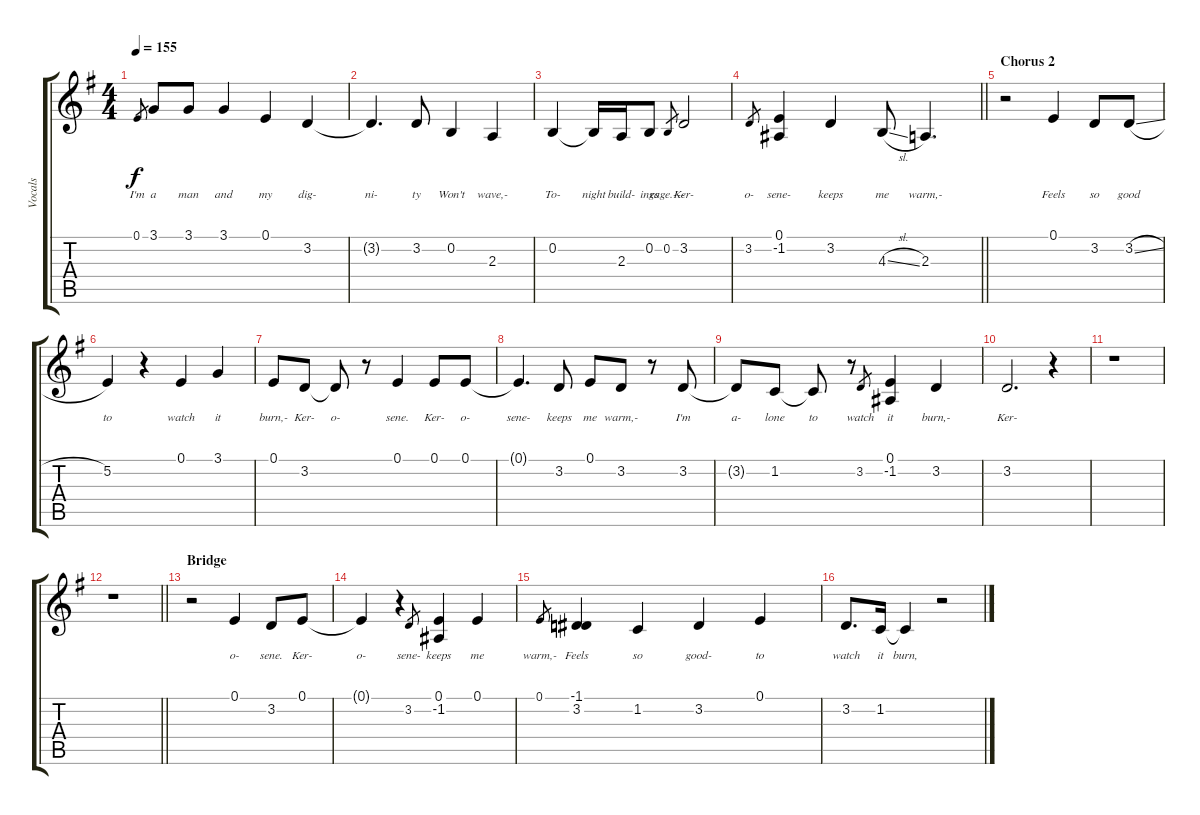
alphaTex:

\track ("Vocals" "Vocals") {instrument bassoon}
\staff {score tabs}
\tuning (E4 B3 G3 D3 A2 E2) {hide}
\ts (4 4)
\tempo 155
\clef g2
\ks g
0.1.8{lyrics (0 "I'm") lyrics (1 "") lyrics (2 "") lyrics (3 "") lyrics (4 "") gr dy f} 3.1.8{lyrics (0 "a") lyrics (1 "") lyrics (2 "") lyrics (3 "") lyrics (4 "")} 3.1.8{lyrics (0 "man") lyrics (1 "") lyrics (2 "") lyrics (3 "") lyrics (4 "")} 3.1.4{lyrics (0 "and") lyrics (1 "") lyrics (2 "") lyrics (3 "") lyrics (4 "")} 0.1.4{lyrics (0 "my") lyrics (1 "") lyrics (2 "") lyrics (3 "") lyrics (4 "")} 3.2.4{lyrics (0 "dig-") lyrics (1 "") lyrics (2 "") lyrics (3 "") lyrics (4 "")} |
3.2{t}.4{d lyrics (0 "ni-") lyrics (1 "") lyrics (2 "") lyrics (3 "") lyrics (4 "")} 3.2.8{lyrics (0 "ty") lyrics (1 "") lyrics (2 "") lyrics (3 "") lyrics (4 "")} 0.2.4{lyrics (0 "Won't") lyrics (1 "") lyrics (2 "") lyrics (3 "") lyrics (4 "")} 2.3.4{lyrics (0 "wave,-") lyrics (1 "") lyrics (2 "") lyrics (3 "") lyrics (4 "")} |
0.2.4{lyrics (0 "To-") lyrics (1 "") lyrics (2 "") lyrics (3 "") lyrics (4 "")} 0.2{t}.16{lyrics (0 "night") lyrics (1 "") lyrics (2 "") lyrics (3 "") lyrics (4 "")} 2.3.16{lyrics (0 "build-") lyrics (1 "") lyrics (2 "") lyrics (3 "") lyrics (4 "")} 0.2.8{lyrics (0 "ings") lyrics (1 "") lyrics (2 "") lyrics (3 "") lyrics (4 "")} 0.2.8{lyrics (0 "rage.---") lyrics (1 "") lyrics (2 "") lyrics (3 "") lyrics (4 "") gr} 3.2.2{lyrics (0 "Ker-") lyrics (1 "") lyrics (2 "") lyrics (3 "") lyrics (4 "")} |
\barLineRight lightlight
3.2.8{lyrics (0 "o-") lyrics (1 "") lyrics (2 "") lyrics (3 "") lyrics (4 "") gr} (0.1 -1.2).4{lyrics (0 "sene-") lyrics (1 "") lyrics (2 "") lyrics (3 "") lyrics (4 "")} 3.2.4{lyrics (0 "keeps") lyrics (1 "") lyrics (2 "") lyrics (3 "") lyrics (4 "")} 4.3{sl}.8{lyrics (0 "me") lyrics (1 "") lyrics (2 "") lyrics (3 "") lyrics (4 "")} 2.3.4{d lyrics (0 "warm,-") lyrics (1 "") lyrics (2 "") lyrics (3 "") lyrics (4 "")} |
\section ("" "Chorus 2")
r.2 0.1.4{lyrics (0 "Feels") lyrics (1 "") lyrics (2 "") lyrics (3 "") lyrics (4 "")} 3.2.8{lyrics (0 "so") lyrics (1 "") lyrics (2 "") lyrics (3 "") lyrics (4 "")} 3.2{sl}.8{lyrics (0 "good") lyrics (1 "") lyrics (2 "") lyrics (3 "") lyrics (4 "")} |
5.2.4{lyrics (0 "to") lyrics (1 "") lyrics (2 "") lyrics (3 "") lyrics (4 "")} r.4 0.1.4{lyrics (0 "watch") lyrics (1 "") lyrics (2 "") lyrics (3 "") lyrics (4 "")} 3.1.4{lyrics (0 "it") lyrics (1 "") lyrics (2 "") lyrics (3 "") lyrics (4 "")} |
0.1.8{lyrics (0 "burn,-") lyrics (1 "") lyrics (2 "") lyrics (3 "") lyrics (4 "")} 3.2.8{lyrics (0 "Ker-") lyrics (1 "") lyrics (2 "") lyrics (3 "") lyrics (4 "")} 3.2{t}.8{lyrics (0 "o-") lyrics (1 "") lyrics (2 "") lyrics (3 "") lyrics (4 "")} r.8 0.1.4{lyrics (0 "sene.") lyrics (1 "") lyrics (2 "") lyrics (3 "") lyrics (4 "")} 0.1.8{lyrics (0 "Ker-") lyrics (1 "") lyrics (2 "") lyrics (3 "") lyrics (4 "")} 0.1.8{lyrics (0 "o-") lyrics (1 "") lyrics (2 "") lyrics (3 "") lyrics (4 "")} |
0.1{t}.4{d lyrics (0 "sene-") lyrics (1 "") lyrics (2 "") lyrics (3 "") lyrics (4 "")} 3.2.8{lyrics (0 "keeps") lyrics (1 "") lyrics (2 "") lyrics (3 "") lyrics (4 "")} 0.1.8{lyrics (0 "me") lyrics (1 "") lyrics (2 "") lyrics (3 "") lyrics (4 "")} 3.2.8{lyrics (0 "warm,-") lyrics (1 "") lyrics (2 "") lyrics (3 "") lyrics (4 "")} r.8 3.2.8{lyrics (0 "I'm") lyrics (1 "") lyrics (2 "") lyrics (3 "") lyrics (4 "")} |
3.2{t}.8{lyrics (0 "a-") lyrics (1 "") lyrics (2 "") lyrics (3 "") lyrics (4 "")} 1.2.8{lyrics (0 "lone") lyrics (1 "") lyrics (2 "") lyrics (3 "") lyrics (4 "")} 1.2{t}.8{lyrics (0 "to") lyrics (1 "") lyrics (2 "") lyrics (3 "") lyrics (4 "")} r.8 3.2.8{lyrics (0 "watch") lyrics (1 "") lyrics (2 "") lyrics (3 "") lyrics (4 "") gr} (0.1 -1.2).4{lyrics (0 "it") lyrics (1 "") lyrics (2 "") lyrics (3 "") lyrics (4 "")} 3.2.4{lyrics (0 "burn,-") lyrics (1 "") lyrics (2 "") lyrics (3 "") lyrics (4 "")} |
3.2.2{d lyrics (0 "Ker-") lyrics (1 "") lyrics (2 "") lyrics (3 "") lyrics (4 "")} r.4 |
r.1 |
\barLineRight lightlight
r.1 |
\section ("" "Bridge")
r.2 0.1.4{lyrics (0 "o-") lyrics (1 "") lyrics (2 "") lyrics (3 "") lyrics (4 "")} 3.2.8{lyrics (0 "sene.") lyrics (1 "") lyrics (2 "") lyrics (3 "") lyrics (4 "")} 0.1.8{lyrics (0 "Ker-") lyrics (1 "") lyrics (2 "") lyrics (3 "") lyrics (4 "")} |
0.1{t}.4{lyrics (0 "o-") lyrics (1 "") lyrics (2 "") lyrics (3 "") lyrics (4 "")} r.4 3.2.8{lyrics (0 "sene-") lyrics (1 "") lyrics (2 "") lyrics (3 "") lyrics (4 "") gr} (0.1 -1.2).4{lyrics (0 "keeps") lyrics (1 "") lyrics (2 "") lyrics (3 "") lyrics (4 "")} 0.1.4{lyrics (0 "me") lyrics (1 "") lyrics (2 "") lyrics (3 "") lyrics (4 "")} |
0.1.8{lyrics (0 "warm,-") lyrics (1 "") lyrics (2 "") lyrics (3 "") lyrics (4 "") gr} (-1.1 3.2).4{lyrics (0 "Feels") lyrics (1 "") lyrics (2 "") lyrics (3 "") lyrics (4 "")} 1.2.4{lyrics (0 "so") lyrics (1 "") lyrics (2 "") lyrics (3 "") lyrics (4 "")} 3.2.4{lyrics (0 "good-") lyrics (1 "") lyrics (2 "") lyrics (3 "") lyrics (4 "")} 0.1.4{lyrics (0 "to") lyrics (1 "") lyrics (2 "") lyrics (3 "") lyrics (4 "")} |
3.2.8{d lyrics (0 "watch") lyrics (1 "") lyrics (2 "") lyrics (3 "") lyrics (4 "")} 1.2.16{lyrics (0 "it") lyrics (1 "") lyrics (2 "") lyrics (3 "") lyrics (4 "")} 1.2{t}.4{lyrics (0 "burn,") lyrics (1 "") lyrics (2 "") lyrics (3 "") lyrics (4 "")} r.2
